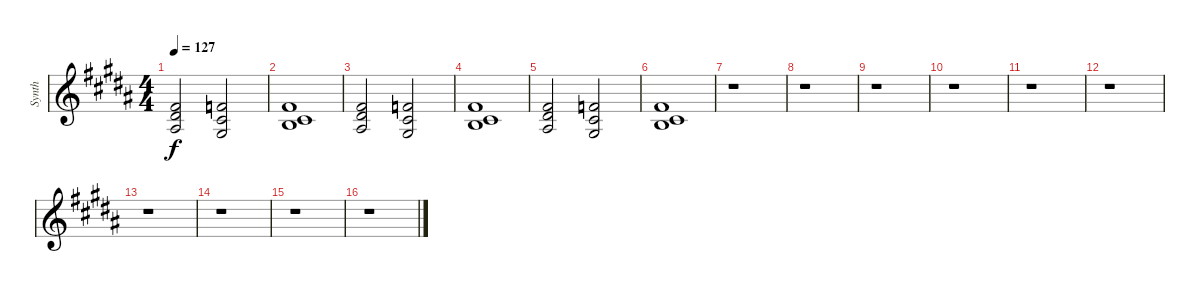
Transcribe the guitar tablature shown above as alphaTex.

\track ("Synth" "Synth") {instrument electricpiano1}
\staff {score}
\tuning (E4 B3 G3 D3 A2 E2) {hide}
\ts (4 4)
\tempo 127
\clef g2
\ks g#minor
(2.1 4.2 3.3).2{dy f} (1.1 2.2 1.3).2 |
(2.1 0.2 6.3).1 |
(2.1 4.2 3.3).2 (1.1 2.2 1.3).2 |
(2.1 0.2 6.3).1 |
(2.1 4.2 3.3).2 (1.1 2.2 1.3).2 |
(2.1 0.2 6.3).1 |
r.1 |
r.1 |
r.1 |
r.1 |
r.1 |
r.1 |
r.1 |
r.1 |
r.1 |
r.1
